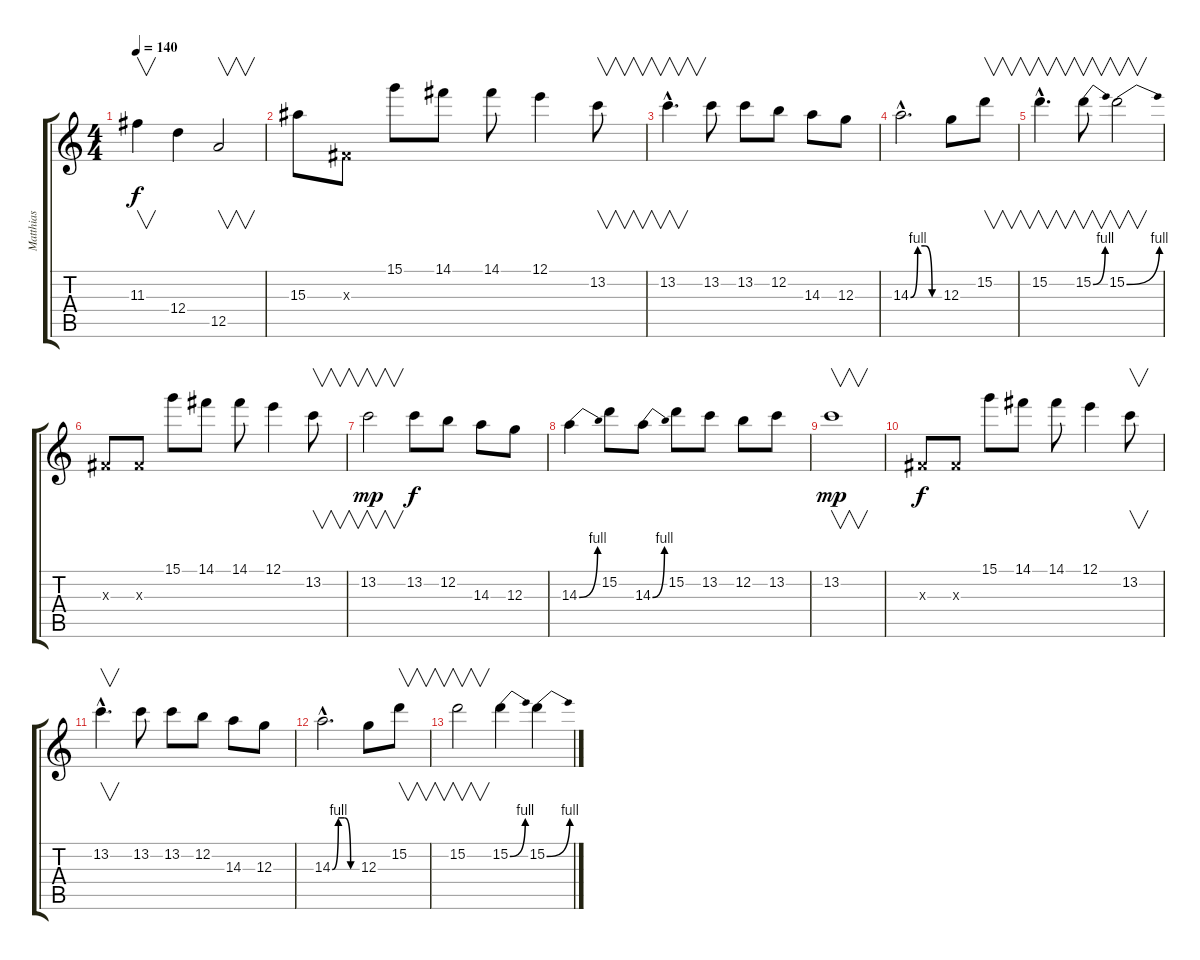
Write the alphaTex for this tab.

\track ("Matthias" "Matthias") {instrument distortionguitar}
\staff {score tabs}
\tuning (E4 B3 G3 D3 A2 E2) {hide}
\ts (4 4)
\tempo 140
\clef g2
\ks c
11.3.4{v dy f} 12.4.4 12.5.2{v} |
15.3.8 -1.3{x}.8 15.1.8 14.1.8 14.1.8 12.1.4 13.2.8{v} |
13.2{hac}.4{v d} 13.2.8 13.2.8 12.2.8 14.3.8 12.3.8 |
14.3{be (custom 0 0 15 4 30 4 45 0 60 0) hac}.2{d} 12.3.8 15.2.8{v} |
15.2{hac}.4{v d} 15.2{be (bend 0 0 60 4)}.8{v} 15.2{be (bend 0 0 60 4)}.2{v} |
-1.3{x}.8 -1.3{x}.8 15.1.8 14.1.8 14.1.8 12.1.4 13.2.8{v} |
13.2.2{v dy mp} 13.2.8{dy f} 12.2.8 14.3.8 12.3.8 |
14.3{be (bend 0 0 60 4)}.4 15.2.8 14.3{be (bend 0 0 60 4)}.8 15.2.8 13.2.8 12.2.8 13.2.8 |
13.2.1{v dy mp} |
-1.3{x}.8{dy f} -1.3{x}.8 15.1.8 14.1.8 14.1.8 12.1.4 13.2.8{v} |
13.2{hac}.4{v d} 13.2.8 13.2.8 12.2.8 14.3.8 12.3.8 |
14.3{be (custom 0 0 15 4 30 4 45 0 60 0) hac}.2{d} 12.3.8 15.2.8{v} |
15.2.2{v} 15.2{be (bend 0 0 60 4)}.4 15.2{be (bend 0 0 60 4)}.4
